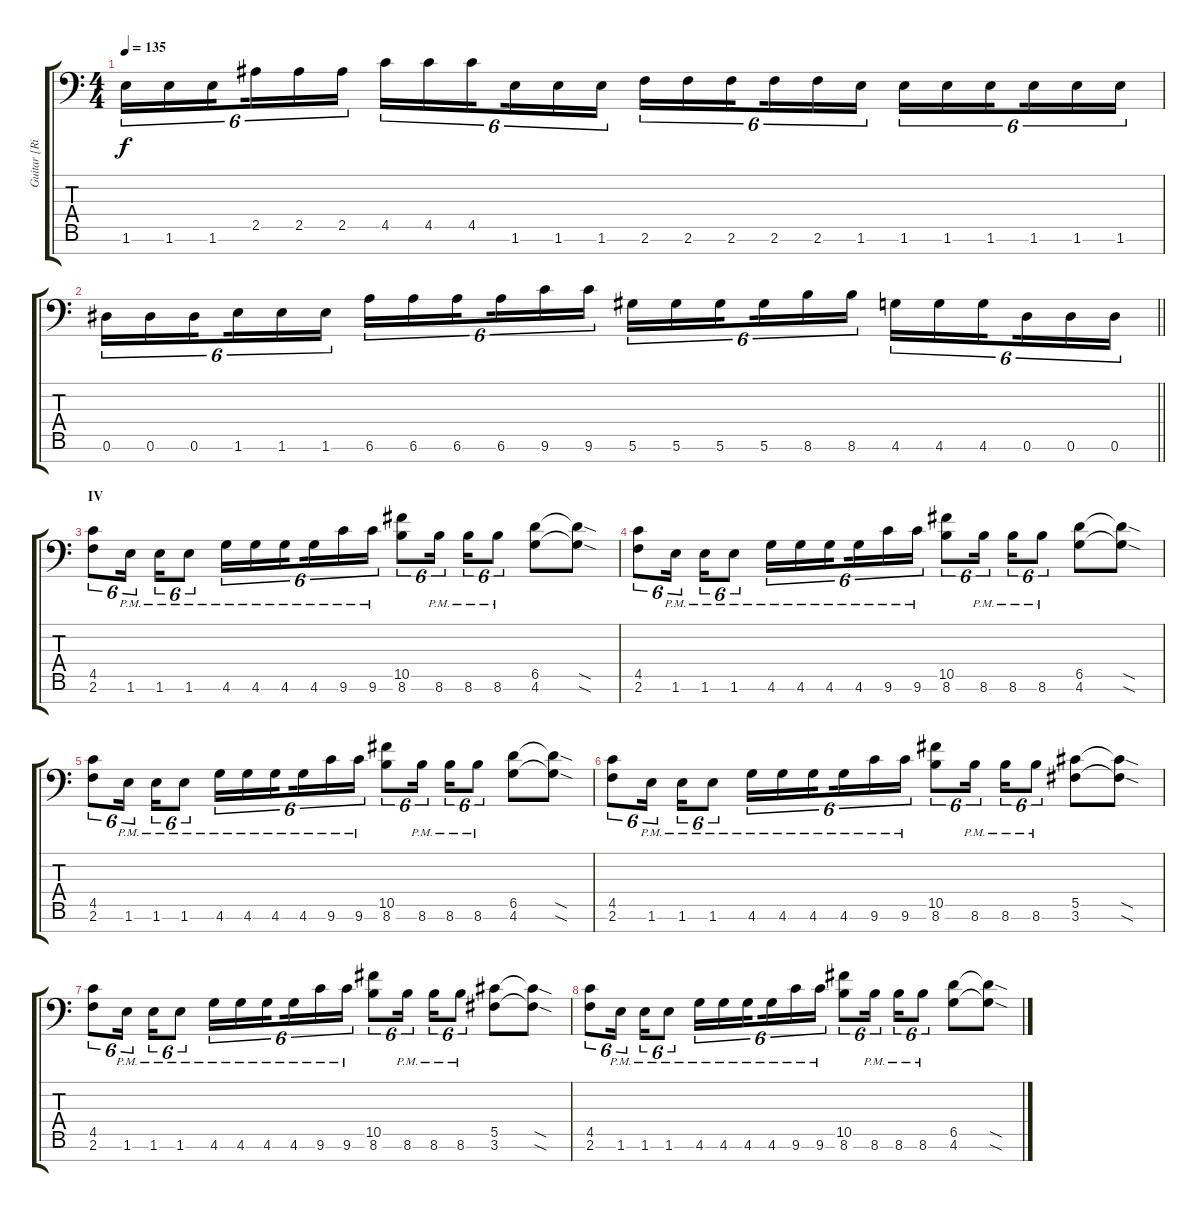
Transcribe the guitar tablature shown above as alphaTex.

\track ("Guitar [Right]" "Guitar [Ri") {instrument distortionguitar}
\staff {score tabs}
\tuning (Eb4 Bb3 Gb3 Db3 Ab2 Eb2 Bb1) {hide}
\ts (4 4)
\tempo 135
\clef f4
\ks c
1.6.16{tu (6 4) dy f} 1.6.16{tu (6 4)} 1.6.16{tu (6 4) beam splitsecondary} 2.5.16{tu (6 4)} 2.5.16{tu (6 4)} 2.5.16{tu (6 4)} 4.5.16{tu (6 4)} 4.5.16{tu (6 4)} 4.5.16{tu (6 4) beam splitsecondary} 1.6.16{tu (6 4)} 1.6.16{tu (6 4)} 1.6.16{tu (6 4)} 2.6.16{tu (6 4)} 2.6.16{tu (6 4)} 2.6.16{tu (6 4) beam splitsecondary} 2.6.16{tu (6 4)} 2.6.16{tu (6 4)} 1.6.16{tu (6 4)} 1.6.16{tu (6 4)} 1.6.16{tu (6 4)} 1.6.16{tu (6 4) beam splitsecondary} 1.6.16{tu (6 4)} 1.6.16{tu (6 4)} 1.6.16{tu (6 4)} |
\barLineRight lightlight
0.6.16{tu (6 4)} 0.6.16{tu (6 4)} 0.6.16{tu (6 4) beam splitsecondary} 1.6.16{tu (6 4)} 1.6.16{tu (6 4)} 1.6.16{tu (6 4)} 6.6.16{tu (6 4)} 6.6.16{tu (6 4)} 6.6.16{tu (6 4) beam splitsecondary} 6.6.16{tu (6 4)} 9.6.16{tu (6 4)} 9.6.16{tu (6 4)} 5.6.16{tu (6 4)} 5.6.16{tu (6 4)} 5.6.16{tu (6 4) beam splitsecondary} 5.6.16{tu (6 4)} 8.6.16{tu (6 4)} 8.6.16{tu (6 4)} 4.6.16{tu (6 4)} 4.6.16{tu (6 4)} 4.6.16{tu (6 4) beam splitsecondary} 0.6.16{tu (6 4)} 0.6.16{tu (6 4)} 0.6.16{tu (6 4)} |
\section ("" "IV")
(4.5 2.6).8{tu (6 4)} 1.6{pm}.16{tu (6 4) beam splitsecondary} 1.6{pm}.16{tu (6 4)} 1.6{pm}.8{tu (6 4)} 4.6{pm}.16{tu (6 4)} 4.6{pm}.16{tu (6 4)} 4.6{pm}.16{tu (6 4) beam splitsecondary} 4.6{pm}.16{tu (6 4)} 9.6{pm}.16{tu (6 4)} 9.6{pm}.16{tu (6 4)} (10.5 8.6).8{tu (6 4)} 8.6{pm}.16{tu (6 4) beam splitsecondary} 8.6{pm}.16{tu (6 4)} 8.6{pm}.8{tu (6 4)} (6.5 4.6).8 (6.5{sod t} 4.6{sod t}).8 |
(4.5 2.6).8{tu (6 4)} 1.6{pm}.16{tu (6 4) beam splitsecondary} 1.6{pm}.16{tu (6 4)} 1.6{pm}.8{tu (6 4)} 4.6{pm}.16{tu (6 4)} 4.6{pm}.16{tu (6 4)} 4.6{pm}.16{tu (6 4) beam splitsecondary} 4.6{pm}.16{tu (6 4)} 9.6{pm}.16{tu (6 4)} 9.6{pm}.16{tu (6 4)} (10.5 8.6).8{tu (6 4)} 8.6{pm}.16{tu (6 4) beam splitsecondary} 8.6{pm}.16{tu (6 4)} 8.6{pm}.8{tu (6 4)} (6.5 4.6).8 (6.5{sod t} 4.6{sod t}).8 |
(4.5 2.6).8{tu (6 4)} 1.6{pm}.16{tu (6 4) beam splitsecondary} 1.6{pm}.16{tu (6 4)} 1.6{pm}.8{tu (6 4)} 4.6{pm}.16{tu (6 4)} 4.6{pm}.16{tu (6 4)} 4.6{pm}.16{tu (6 4) beam splitsecondary} 4.6{pm}.16{tu (6 4)} 9.6{pm}.16{tu (6 4)} 9.6{pm}.16{tu (6 4)} (10.5 8.6).8{tu (6 4)} 8.6{pm}.16{tu (6 4) beam splitsecondary} 8.6{pm}.16{tu (6 4)} 8.6{pm}.8{tu (6 4)} (6.5 4.6).8 (6.5{sod t} 4.6{sod t}).8 |
(4.5 2.6).8{tu (6 4)} 1.6{pm}.16{tu (6 4) beam splitsecondary} 1.6{pm}.16{tu (6 4)} 1.6{pm}.8{tu (6 4)} 4.6{pm}.16{tu (6 4)} 4.6{pm}.16{tu (6 4)} 4.6{pm}.16{tu (6 4) beam splitsecondary} 4.6{pm}.16{tu (6 4)} 9.6{pm}.16{tu (6 4)} 9.6{pm}.16{tu (6 4)} (10.5 8.6).8{tu (6 4)} 8.6{pm}.16{tu (6 4) beam splitsecondary} 8.6{pm}.16{tu (6 4)} 8.6{pm}.8{tu (6 4)} (5.5 3.6).8 (5.5{sod t} 3.6{sod t}).8 |
(4.5 2.6).8{tu (6 4)} 1.6{pm}.16{tu (6 4) beam splitsecondary} 1.6{pm}.16{tu (6 4)} 1.6{pm}.8{tu (6 4)} 4.6{pm}.16{tu (6 4)} 4.6{pm}.16{tu (6 4)} 4.6{pm}.16{tu (6 4) beam splitsecondary} 4.6{pm}.16{tu (6 4)} 9.6{pm}.16{tu (6 4)} 9.6{pm}.16{tu (6 4)} (10.5 8.6).8{tu (6 4)} 8.6{pm}.16{tu (6 4) beam splitsecondary} 8.6{pm}.16{tu (6 4)} 8.6{pm}.8{tu (6 4)} (5.5 3.6).8 (5.5{sod t} 3.6{sod t}).8 |
(4.5 2.6).8{tu (6 4)} 1.6{pm}.16{tu (6 4) beam splitsecondary} 1.6{pm}.16{tu (6 4)} 1.6{pm}.8{tu (6 4)} 4.6{pm}.16{tu (6 4)} 4.6{pm}.16{tu (6 4)} 4.6{pm}.16{tu (6 4) beam splitsecondary} 4.6{pm}.16{tu (6 4)} 9.6{pm}.16{tu (6 4)} 9.6{pm}.16{tu (6 4)} (10.5 8.6).8{tu (6 4)} 8.6{pm}.16{tu (6 4) beam splitsecondary} 8.6{pm}.16{tu (6 4)} 8.6{pm}.8{tu (6 4)} (6.5 4.6).8 (6.5{sod t} 4.6{sod t}).8
